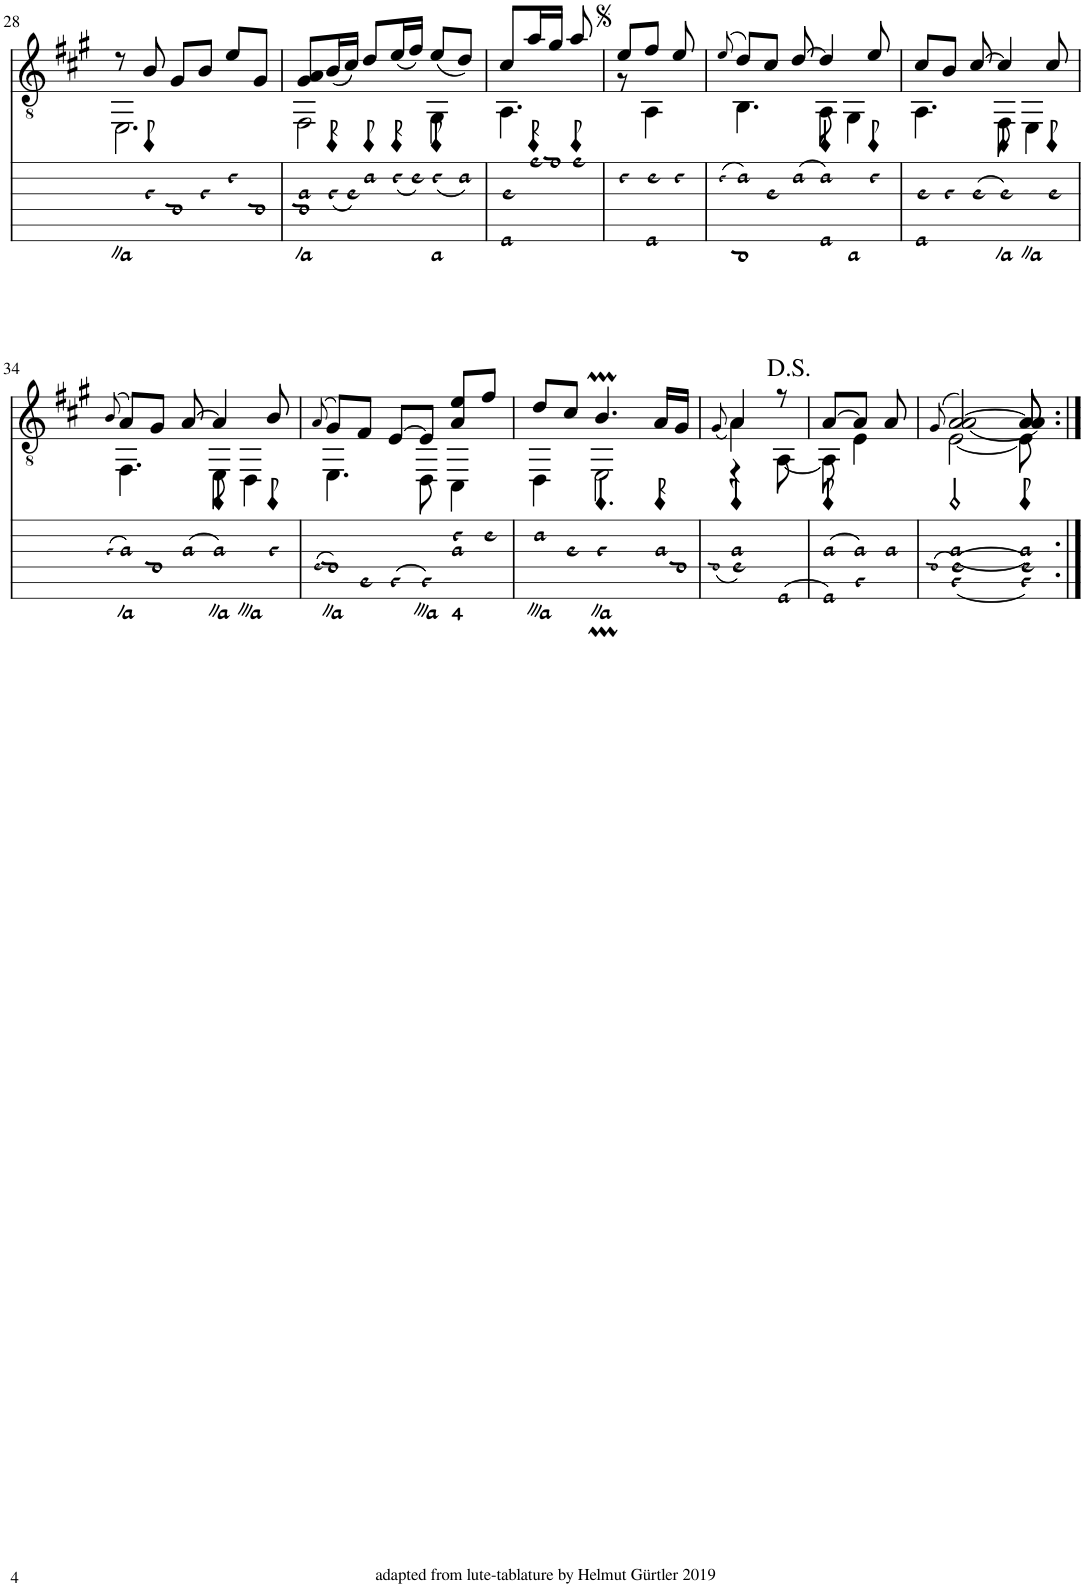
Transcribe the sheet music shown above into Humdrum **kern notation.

**kern	**kern
*part1	*part1
*staff2	*staff1
*I"Laute	*
*I'Lt.	*
!!LO:PB:g=z
*	*clefGv2
*k[f#c#g#]	*k[f#c#g#]
*M3/4	*M3/4
=28	=28
*^	*^
8r	2.EE	8r	2.EE\
8B	.	8B/	.
8G#L	.	8G#/L	.
8BJ	.	8B/J	.
8eL	.	8e/L	.
8G#J	.	8G#/J	.
=29	=29	=29	=29
8G#\ 8A\L	2FF#	8G#/ 8A/L	2FF#\
16BL	.	(<16B/L	.
16c#JJ	.	16c#/JJ)	.
8dL	.	8d/L	.
16eL	.	(<16e/L	.
16f#JJ	.	16f#/JJ)	.
8eL	4GG#	(<8e/L	4GG#\
8dJ	.	8d/J)	.
=30	=30	=30	=30
8c#L	4.AA	8c#/L	4.AA\
16aL	.	16a/L	.
16g#JJ	.	16g#/JJ	.
8aJ	.	8a/	.
=31	=31	=31	=31
8e	8r	8e/L	8r
8f#L	4AA	8f#/J	4AA\
8eJ	.	8e/	.
=32	=32	=32	=32
qe	.	(8qe/	.
8dL	4.BB	8d/L)	4.BB\
8c#J	.	8c#/J	.
[8d	.	[8d/	.
4d]	8AA	4d/]	8AA\
.	4GG#	.	4GG#\
8e	.	8e/	.
=33	=33	=33	=33
8c#L	4.AA	8c#/L	4.AA\
8BJ	.	8B/J	.
[8c#	.	[8c#/	.
4c#]	8FF#	4c#/]	8FF#\
.	4EE	.	4EE\
8c#	.	8c#/	.
!!LO:LB:g=z	!!
=34	=34	=34	=34
qB	.	(8qB/	.
8AL	4.FF#	8A/L)	4.FF#\
8G#J	.	8G#/J	.
[8A	.	[8A/	.
4A]	8EE	4A/]	8EE\
.	4DD	.	4DD\
8B	.	8B/	.
=35	=35	=35	=35
qA	.	(8qA/	.
8G#L	4.EE	8G#/L)	4.EE\
8F#J	.	8F#/J	.
[8EL	.	[8E/L	.
8EJ]	8DD	8E/J]	8DD\
8A\ 8e\L	4CC#	8A/ 8e/L	4CC#\
8f#J	.	8f#/J	.
=36	=36	=36	=36
8dL	4DD	8d/L	4DD\
8c#J	.	8c#/J	.
4.BM	2EE	4.BM/	2EE\
16ALL	.	16A/LL	.
16G#JJ	.	16G#/JJ	.
=37	=37	=37	=37
.	qG#	.	(8qG#/
*	*^	*	*^
4A	4A	4r	4A/	4A\)	4r
8r	8ryy	[8AA	8r	8ryy	[8AA\
*	*v	*v	*	*	*
*	*	*	*v	*v
=38	=38	=38	=38
[8A	8AA]	[8A/L	8AA\]
8AL]	4E	8A/J]	4E\
8AJ	.	8A/	.
*v	*v	*	*
*	*v	*v
=39	=39
qG#	(8qG#/
*^	*^
*	*^	*	*^
[2A	[2A	[<2E	[2A/)	[<2A/	[2E\
8A]	8A]	8E]	8A/]	8A/]	8E\]
*v	*v	*v	*	*	*
*	*v	*v	*v
=:|!	=:|!
*-	*-
